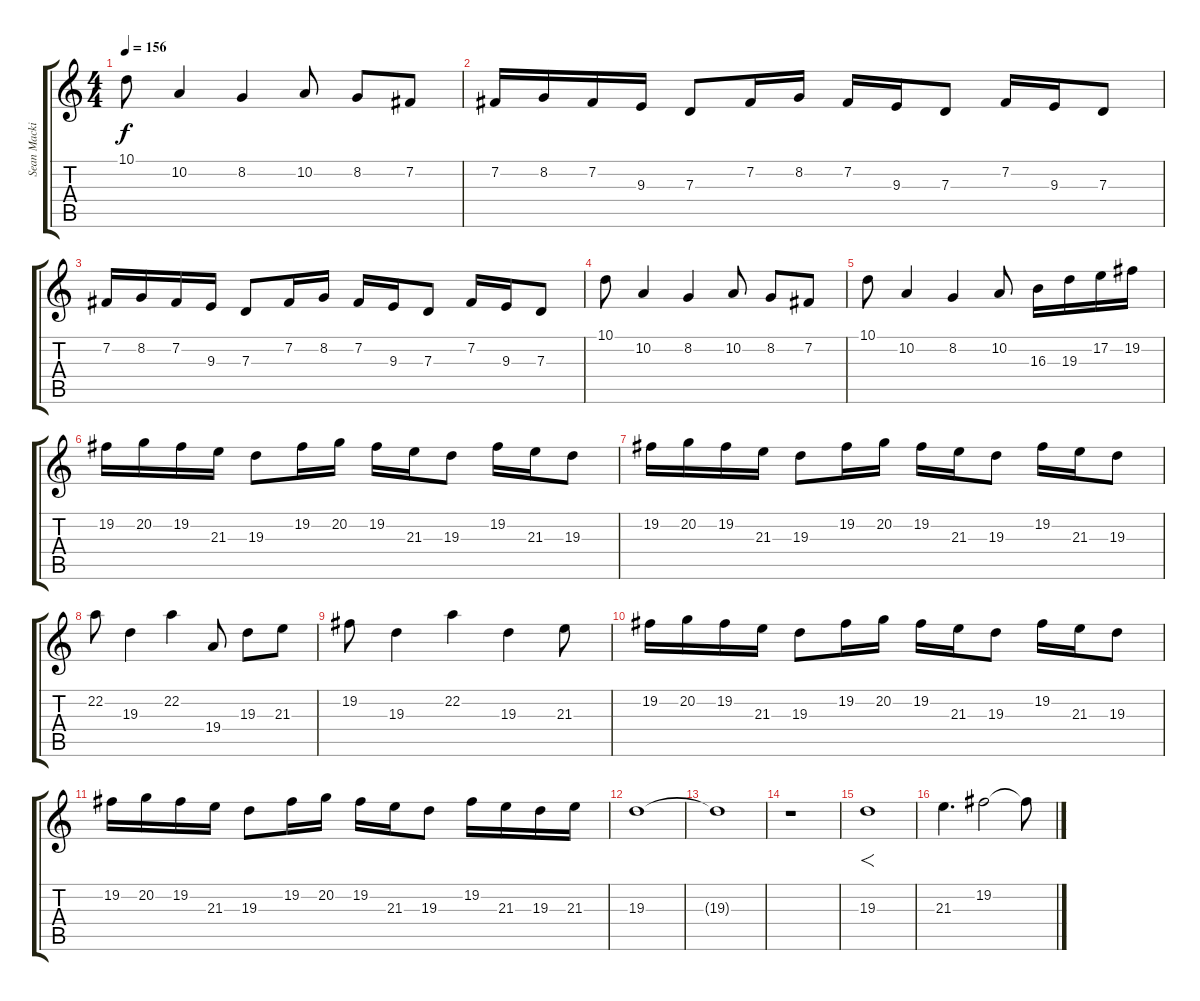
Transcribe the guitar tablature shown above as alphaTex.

\track ("Sean Mackin" "Sean Macki") {instrument violin}
\staff {score tabs}
\tuning (E4 B3 G3 D3 A2 E2) {hide}
\ts (4 4)
\tempo 156
\clef g2
\ks c
10.1.8{dy f} 10.2.4 8.2.4 10.2.8 8.2.8 7.2.8 |
7.2.16 8.2.16 7.2.16 9.3.16 7.3.8 7.2.16 8.2.16 7.2.16 9.3.16 7.3.8 7.2.16 9.3.16 7.3.8 |
7.2.16 8.2.16 7.2.16 9.3.16 7.3.8 7.2.16 8.2.16 7.2.16 9.3.16 7.3.8 7.2.16 9.3.16 7.3.8 |
10.1.8 10.2.4 8.2.4 10.2.8 8.2.8 7.2.8 |
10.1.8 10.2.4 8.2.4 10.2.8 16.3.16 19.3.16 17.2.16 19.2.16 |
19.2.16 20.2.16 19.2.16 21.3.16 19.3.8 19.2.16 20.2.16 19.2.16 21.3.16 19.3.8 19.2.16 21.3.16 19.3.8 |
19.2.16 20.2.16 19.2.16 21.3.16 19.3.8 19.2.16 20.2.16 19.2.16 21.3.16 19.3.8 19.2.16 21.3.16 19.3.8 |
22.2.8 19.3.4 22.2.4 19.4.8 19.3.8 21.3.8 |
19.2.8 19.3.4 22.2.4 19.3.4 21.3.8 |
19.2.16 20.2.16 19.2.16 21.3.16 19.3.8 19.2.16 20.2.16 19.2.16 21.3.16 19.3.8 19.2.16 21.3.16 19.3.8 |
19.2.16 20.2.16 19.2.16 21.3.16 19.3.8 19.2.16 20.2.16 19.2.16 21.3.16 19.3.8 19.2.16 21.3.16 19.3.16 21.3.16 |
19.3.1 |
19.3{t}.1 |
r.1 |
19.3.1{f} |
21.3.4{d} 19.2.2 19.2{t}.8
